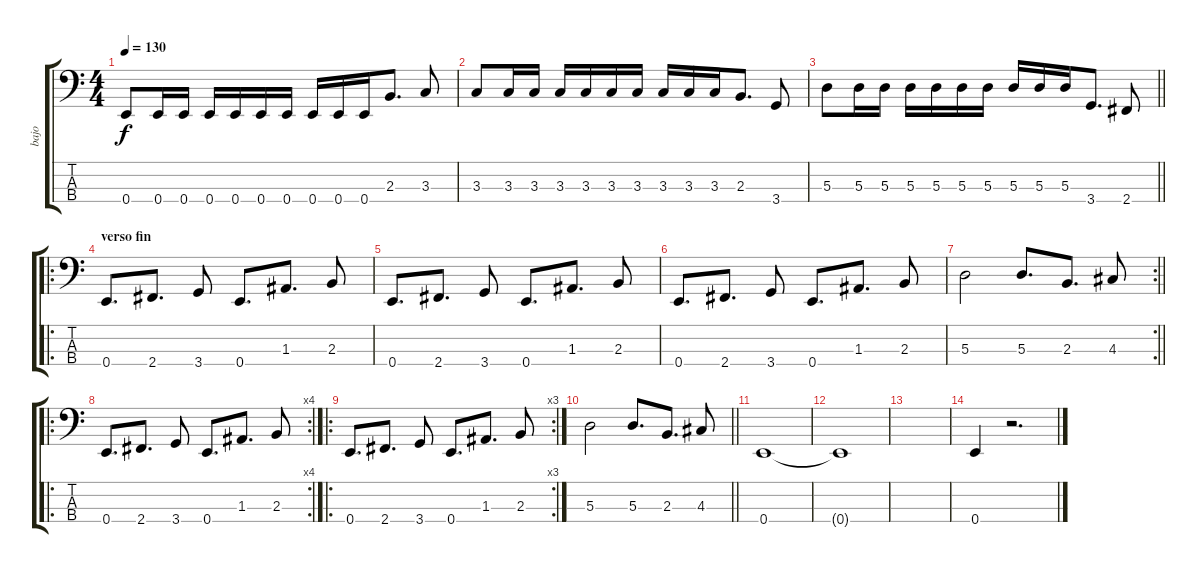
\track ("bajo" "bajo") {instrument electricbassfinger}
\staff {score tabs}
\tuning (G2 D2 A1 E1) {hide}
\ts (4 4)
\tempo 130
\clef f4
\ks c
0.4.8{dy f} 0.4.16 0.4.16 0.4.16 0.4.16 0.4.16 0.4.16 0.4.16 0.4.16 0.4.16 2.3.8{d} 3.3.8 |
3.3.8 3.3.16 3.3.16 3.3.16 3.3.16 3.3.16 3.3.16 3.3.16 3.3.16 3.3.16 2.3.8{d} 3.4.8 |
\barLineRight lightlight
5.3.8 5.3.16 5.3.16 5.3.16 5.3.16 5.3.16 5.3.16 5.3.16 5.3.16 5.3.16 3.4.8{d} 2.4.8 |
\ro
\section ("" "verso fin")
0.4.8{d} 2.4.8{d} 3.4.8 0.4.8{d} 1.3.8{d} 2.3.8 |
0.4.8{d} 2.4.8{d} 3.4.8 0.4.8{d} 1.3.8{d} 2.3.8 |
0.4.8{d} 2.4.8{d} 3.4.8 0.4.8{d} 1.3.8{d} 2.3.8 |
\rc 2
\barLineRight lightlight
5.3.2 5.3.8{d} 2.3.8{d} 4.3.8 |
\ro
\rc 4
0.4.8{d} 2.4.8{d} 3.4.8 0.4.8{d} 1.3.8{d} 2.3.8 |
\ro
\rc 3
0.4.8{d} 2.4.8{d} 3.4.8 0.4.8{d} 1.3.8{d} 2.3.8 |
\barLineRight lightlight
5.3.2 5.3.8{d} 2.3.8{d} 4.3.8 |
0.4.1 |
0.4{t}.1 |
|
0.4.4 r.2{d}
